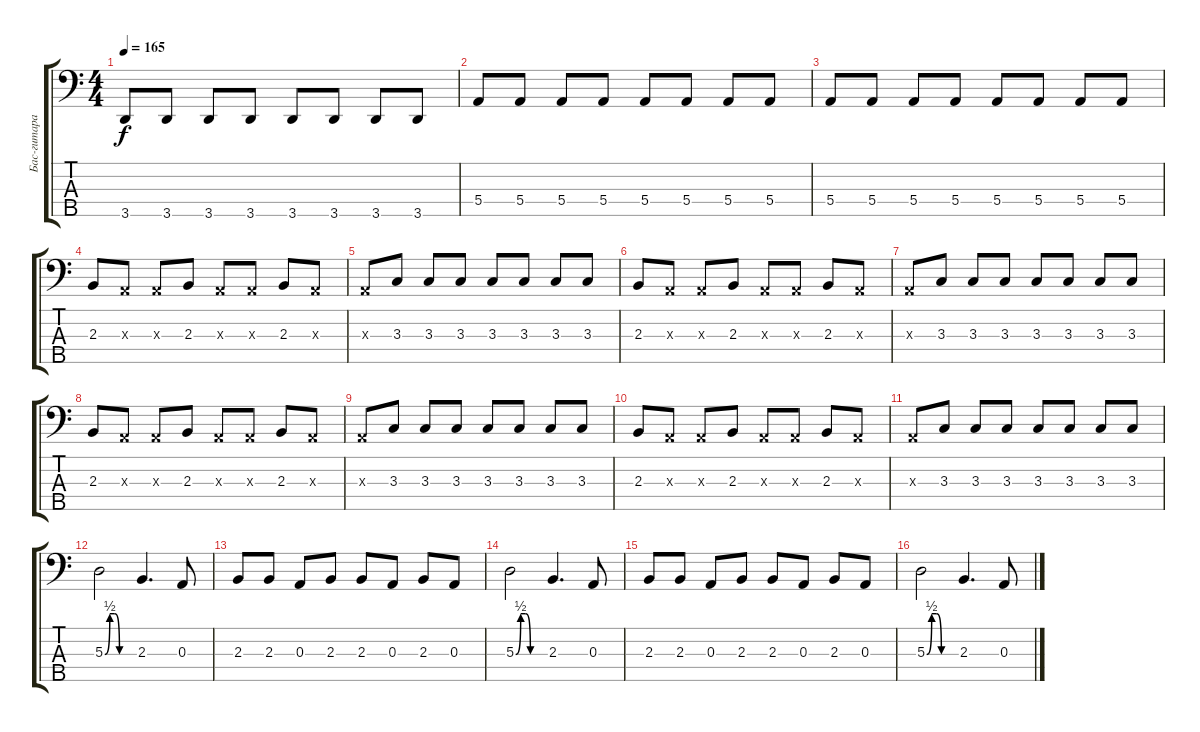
\track ("Бас-гитара" "Бас-гитара") {instrument electricbassfinger}
\staff {score tabs}
\tuning (G2 D2 A1 E1 B0) {hide}
\ts (4 4)
\tempo 165
\clef f4
\ks c
3.5.8{dy f} 3.5.8 3.5.8 3.5.8 3.5.8 3.5.8 3.5.8 3.5.8 |
5.4.8 5.4.8 5.4.8 5.4.8 5.4.8 5.4.8 5.4.8 5.4.8 |
5.4.8 5.4.8 5.4.8 5.4.8 5.4.8 5.4.8 5.4.8 5.4.8 |
2.3.8 0.3{x}.8 0.3{x}.8 2.3.8 0.3{x}.8 0.3{x}.8 2.3.8 0.3{x}.8 |
0.3{x}.8 3.3.8 3.3.8 3.3.8 3.3.8 3.3.8 3.3.8 3.3.8 |
2.3.8 0.3{x}.8 0.3{x}.8 2.3.8 0.3{x}.8 0.3{x}.8 2.3.8 0.3{x}.8 |
0.3{x}.8 3.3.8 3.3.8 3.3.8 3.3.8 3.3.8 3.3.8 3.3.8 |
2.3.8 0.3{x}.8 0.3{x}.8 2.3.8 0.3{x}.8 0.3{x}.8 2.3.8 0.3{x}.8 |
0.3{x}.8 3.3.8 3.3.8 3.3.8 3.3.8 3.3.8 3.3.8 3.3.8 |
2.3.8 0.3{x}.8 0.3{x}.8 2.3.8 0.3{x}.8 0.3{x}.8 2.3.8 0.3{x}.8 |
0.3{x}.8 3.3.8 3.3.8 3.3.8 3.3.8 3.3.8 3.3.8 3.3.8 |
5.3{be (custom 0 0 10 2 20 2 30 0 60 0)}.2 2.3.4{d} 0.3.8 |
2.3.8 2.3.8 0.3.8 2.3.8 2.3.8 0.3.8 2.3.8 0.3.8 |
5.3{be (custom 0 0 10 2 20 2 30 0 60 0)}.2 2.3.4{d} 0.3.8 |
2.3.8 2.3.8 0.3.8 2.3.8 2.3.8 0.3.8 2.3.8 0.3.8 |
5.3{be (custom 0 0 10 2 20 2 30 0 60 0)}.2 2.3.4{d} 0.3.8
